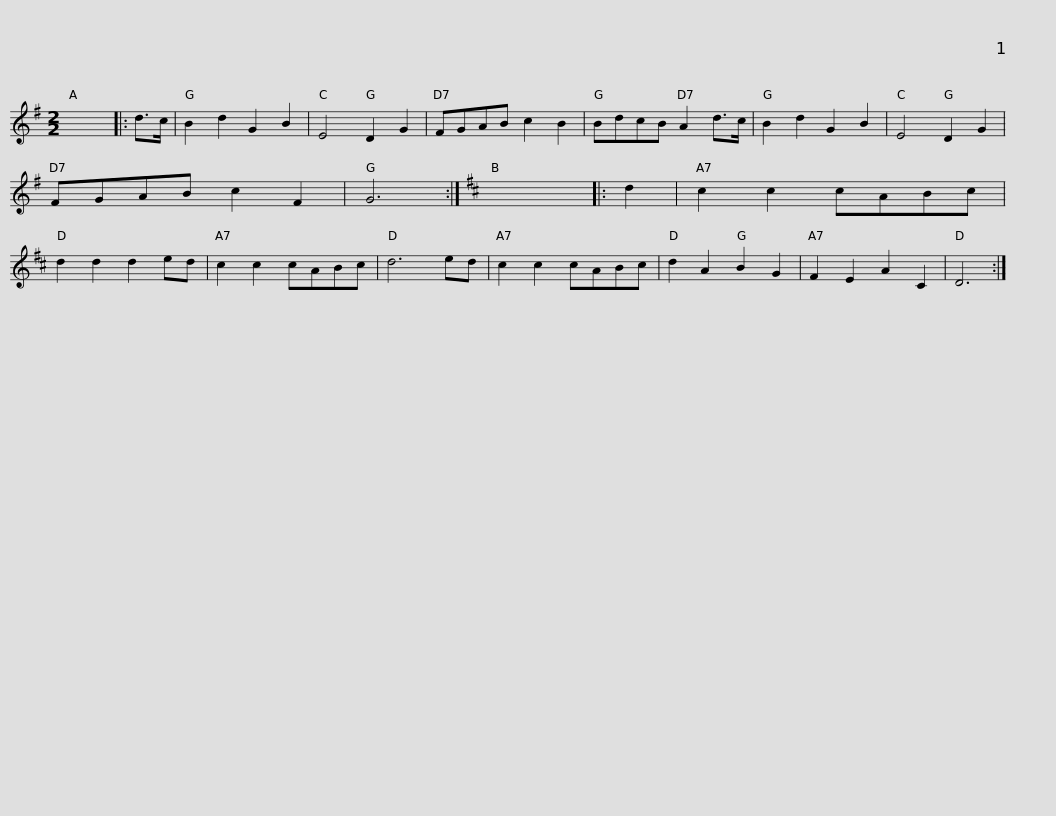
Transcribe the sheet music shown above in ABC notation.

X:1
L:1/8
M:2/2
I:linebreak $
K:G
V:1 treble
V:1
 x8 |: d>c | B2 d2 G2 B2 | E4 D2 G2 | FGAB c2 B2 | %5
 BdcB A2 d>c | B2 d2 G2 B2 | E4 D2 G2 | FGAB c2 F2 |$ G6 :| %10
[K:D] x8 |: d2 | c2 c2 cABc | d2 d2 d2 ed | c2 c2 cABc | %15
 d6 ed | c2 c2 cABc | d2 A2 B2 G2 | F2 E2 A2 C2 |$ D6 :| %20
